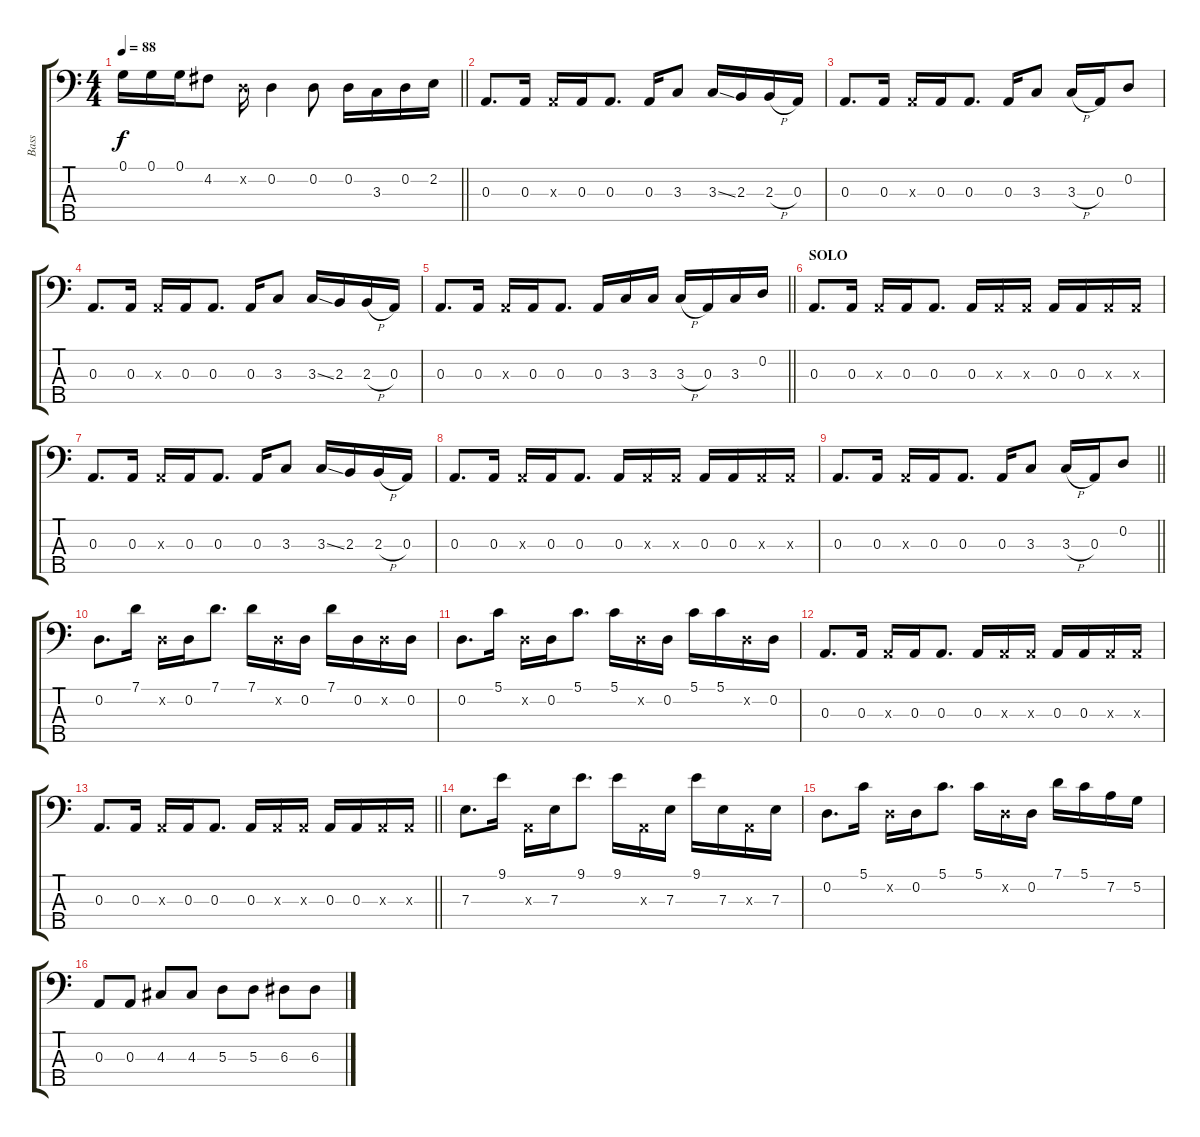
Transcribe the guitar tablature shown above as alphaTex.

\track ("Bass" "Bass") {instrument electricbassfinger}
\staff {score tabs}
\tuning (G2 D2 A1 E1 B0) {hide}
\ts (4 4)
\tempo 88
\clef f4
\barLineRight lightlight
\ks c
0.1.16{dy f} 0.1.16 0.1.16 4.2.8 0.2{x}.16 0.2.4 0.2.8 0.2.16 3.3.16 0.2.16 2.2.16 |
0.3.8{d} 0.3.16 0.3{x}.16 0.3.16 0.3.8{d} 0.3.16 3.3.8 3.3{ss}.16 2.3.16 2.3{h}.16 0.3.16 |
0.3.8{d} 0.3.16 0.3{x}.16 0.3.16 0.3.8{d} 0.3.16 3.3.8 3.3{h}.16 0.3.16 0.2.8 |
0.3.8{d} 0.3.16 0.3{x}.16 0.3.16 0.3.8{d} 0.3.16 3.3.8 3.3{ss}.16 2.3.16 2.3{h}.16 0.3.16 |
\barLineRight lightlight
0.3.8{d} 0.3.16 0.3{x}.16 0.3.16 0.3.8{d} 0.3.16 3.3.16 3.3.16 3.3{h}.16 0.3.16 3.3.16 0.2.16 |
\section ("" "SOLO")
0.3.8{d} 0.3.16 0.3{x}.16 0.3.16 0.3.8{d} 0.3.16 0.3{x}.16 0.3{x}.16 0.3.16 0.3.16 0.3{x}.16 0.3{x}.16 |
0.3.8{d} 0.3.16 0.3{x}.16 0.3.16 0.3.8{d} 0.3.16 3.3.8 3.3{ss}.16 2.3.16 2.3{h}.16 0.3.16 |
0.3.8{d} 0.3.16 0.3{x}.16 0.3.16 0.3.8{d} 0.3.16 0.3{x}.16 0.3{x}.16 0.3.16 0.3.16 0.3{x}.16 0.3{x}.16 |
\barLineRight lightlight
0.3.8{d} 0.3.16 0.3{x}.16 0.3.16 0.3.8{d} 0.3.16 3.3.8 3.3{h}.16 0.3.16 0.2.8 |
0.2.8{d} 7.1.16 0.2{x}.16 0.2.16 7.1.8{d} 7.1.16 0.2{x}.16 0.2.16 7.1.16 0.2.16 0.2{x}.16 0.2.16 |
0.2.8{d} 5.1.16 0.2{x}.16 0.2.16 5.1.8{d} 5.1.16 0.2{x}.16 0.2.16 5.1.16 5.1.16 0.2{x}.16 0.2.16 |
0.3.8{d} 0.3.16 0.3{x}.16 0.3.16 0.3.8{d} 0.3.16 0.3{x}.16 0.3{x}.16 0.3.16 0.3.16 0.3{x}.16 0.3{x}.16 |
\barLineRight lightlight
0.3.8{d} 0.3.16 0.3{x}.16 0.3.16 0.3.8{d} 0.3.16 0.3{x}.16 0.3{x}.16 0.3.16 0.3.16 0.3{x}.16 0.3{x}.16 |
7.3.8{d} 9.1.16 0.3{x}.16 7.3.16 9.1.8{d} 9.1.16 0.3{x}.16 7.3.16 9.1.16 7.3.16 0.3{x}.16 7.3.16 |
0.2.8{d} 5.1.16 0.2{x}.16 0.2.16 5.1.8{d} 5.1.16 0.2{x}.16 0.2.16 7.1.16 5.1.16 7.2.16 5.2.16 |
0.3.8 0.3.8 4.3.8 4.3.8 5.3.8 5.3.8 6.3.8 6.3.8
